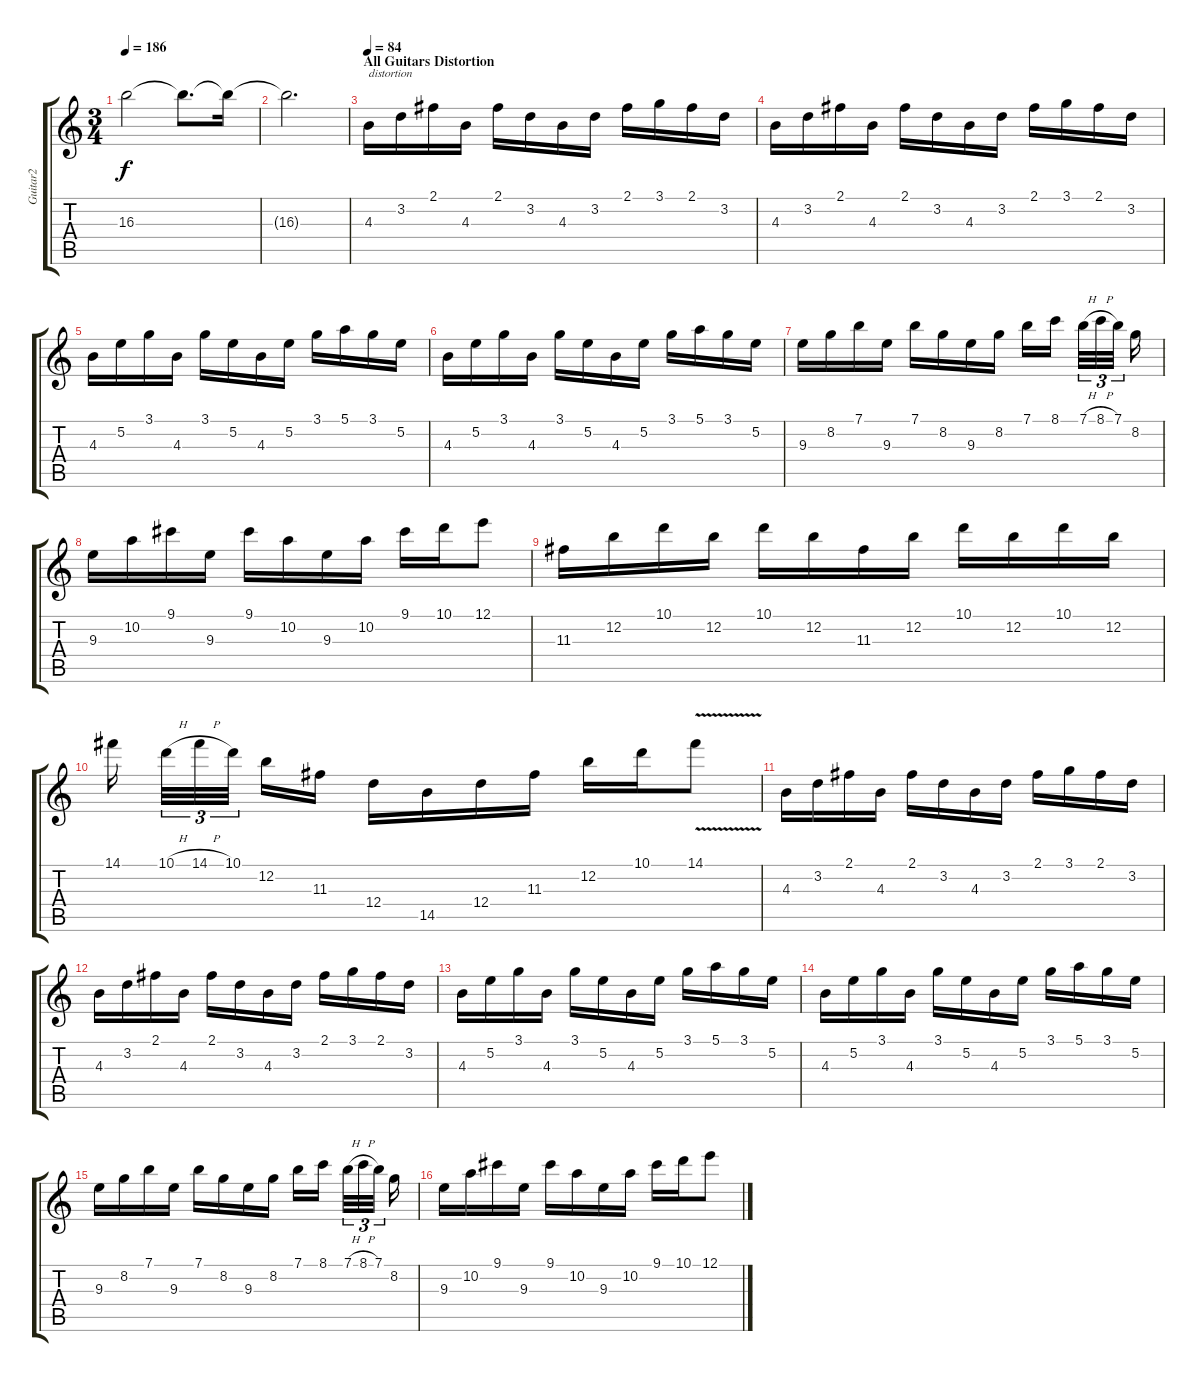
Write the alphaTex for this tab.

\track ("Guitar2" "Guitar2") {instrument distortionguitar}
\staff {score tabs}
\tuning (E4 B3 G3 D3 A2 E2) {hide}
\ts (3 4)
\tempo 186
\clef g2
\ks c
16.3{t}.2{dy f} 16.3{t}.8{d} 16.3{t}.16 |
16.3{t}.2{d} |
\section ("" "All Guitars Distortion")
\tempo 84
4.3.16{txt "distortion" instrument distortionguitar} 3.2.16 2.1.16 4.3.16 2.1.16 3.2.16 4.3.16 3.2.16 2.1.16 3.1.16 2.1.16 3.2.16 |
4.3.16 3.2.16 2.1.16 4.3.16 2.1.16 3.2.16 4.3.16 3.2.16 2.1.16 3.1.16 2.1.16 3.2.16 |
4.3.16 5.2.16 3.1.16 4.3.16 3.1.16 5.2.16 4.3.16 5.2.16 3.1.16 5.1.16 3.1.16 5.2.16 |
4.3.16 5.2.16 3.1.16 4.3.16 3.1.16 5.2.16 4.3.16 5.2.16 3.1.16 5.1.16 3.1.16 5.2.16 |
9.3.16 8.2.16 7.1.16 9.3.16 7.1.16 8.2.16 9.3.16 8.2.16 7.1.16 8.1.16 7.1{h}.32{tu (3 2)} 8.1{h}.32{tu (3 2)} 7.1.32{tu (3 2)} 8.2.16 |
9.3.16 10.2.16 9.1.16 9.3.16 9.1.16 10.2.16 9.3.16 10.2.16 9.1.16 10.1.16 12.1.8 |
11.3.16 12.2.16 10.1.16 12.2.16 10.1.16 12.2.16 11.3.16 12.2.16 10.1.16 12.2.16 10.1.16 12.2.16 |
14.1.16 10.1{h}.32{tu (3 2)} 14.1{h}.32{tu (3 2)} 10.1.32{tu (3 2)} 12.2.16 11.3.16 12.4.16 14.5.16 12.4.16 11.3.16 12.2.16 10.1.16 14.1{v}.8 |
4.3.16 3.2.16 2.1.16 4.3.16 2.1.16 3.2.16 4.3.16 3.2.16 2.1.16 3.1.16 2.1.16 3.2.16 |
4.3.16 3.2.16 2.1.16 4.3.16 2.1.16 3.2.16 4.3.16 3.2.16 2.1.16 3.1.16 2.1.16 3.2.16 |
4.3.16 5.2.16 3.1.16 4.3.16 3.1.16 5.2.16 4.3.16 5.2.16 3.1.16 5.1.16 3.1.16 5.2.16 |
4.3.16 5.2.16 3.1.16 4.3.16 3.1.16 5.2.16 4.3.16 5.2.16 3.1.16 5.1.16 3.1.16 5.2.16 |
9.3.16 8.2.16 7.1.16 9.3.16 7.1.16 8.2.16 9.3.16 8.2.16 7.1.16 8.1.16 7.1{h}.32{tu (3 2)} 8.1{h}.32{tu (3 2)} 7.1.32{tu (3 2)} 8.2.16 |
9.3.16 10.2.16 9.1.16 9.3.16 9.1.16 10.2.16 9.3.16 10.2.16 9.1.16 10.1.16 12.1.8
